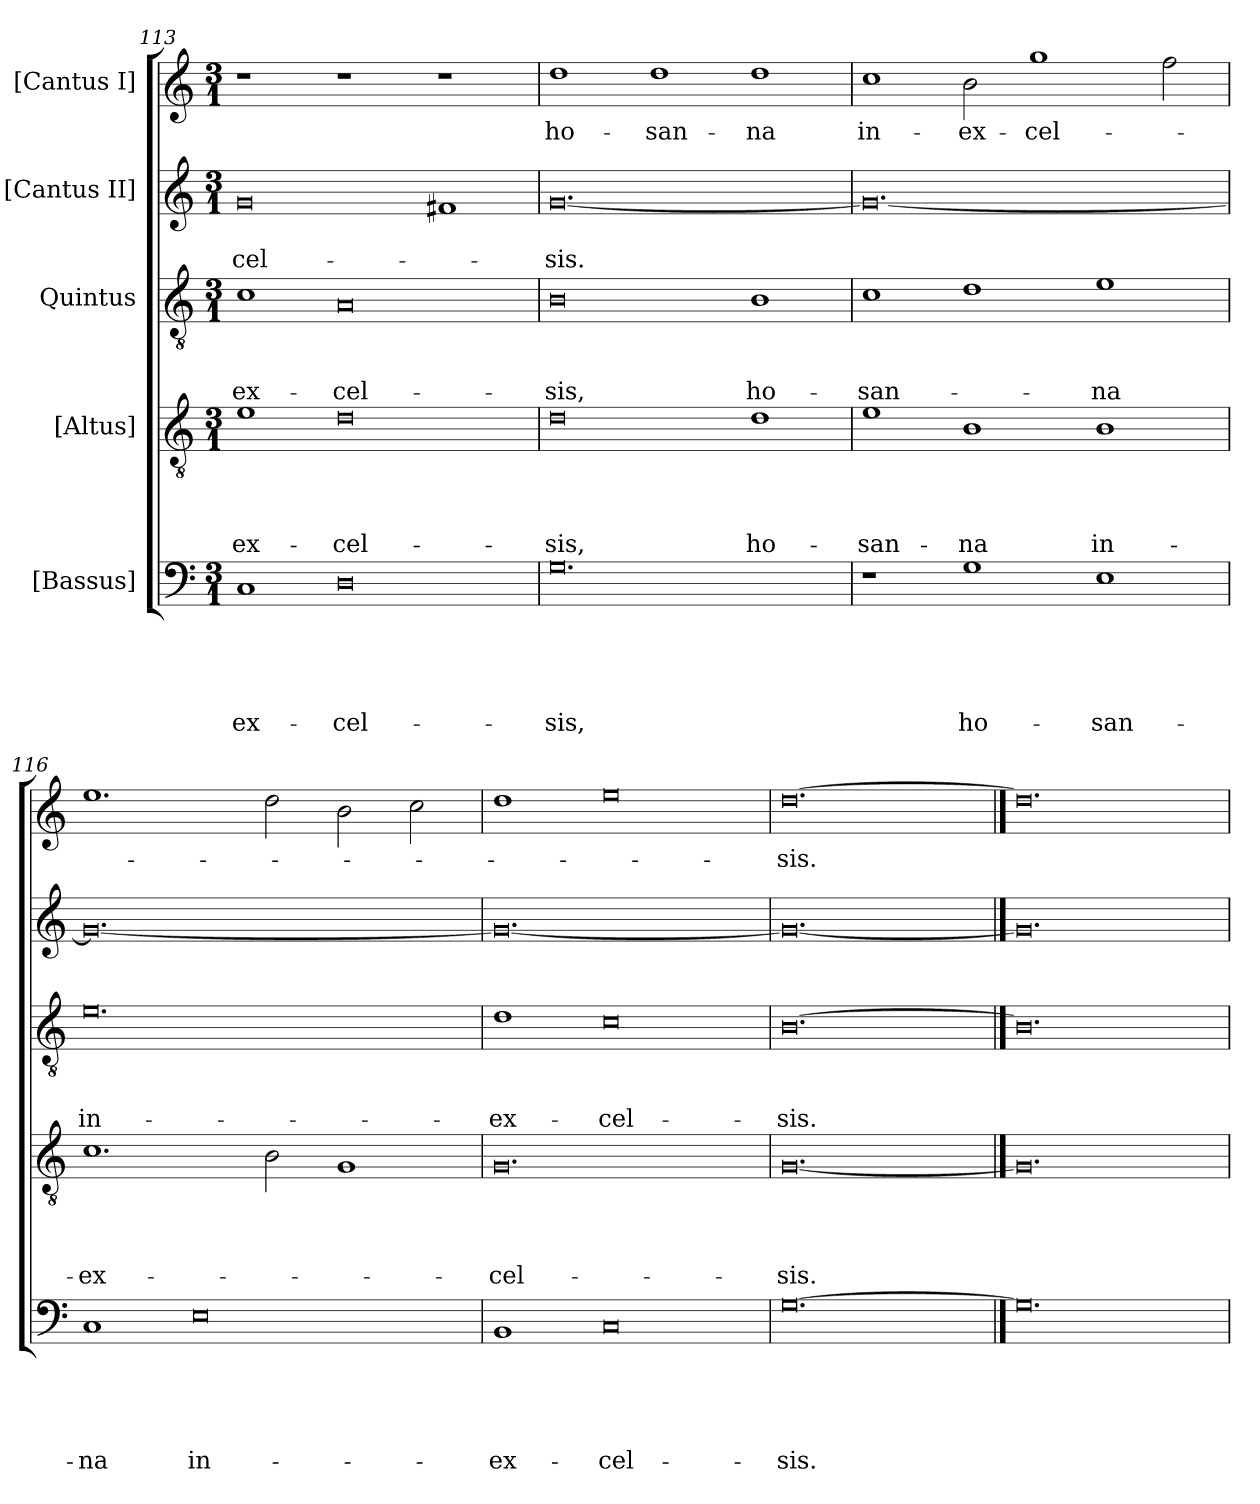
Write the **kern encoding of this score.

**kern	**text	**text	**text	**text	**text	**kern	**text	**text	**text	**text	**kern	**text	**text	**text	**kern	**text	**text	**kern	**text
*part5	*part5	*part5	*part5	*part5	*part5	*part4	*part4	*part4	*part4	*part4	*part3	*part3	*part3	*part3	*part2	*part2	*part2	*part1	*part1
*staff5	*staff5	*staff5	*staff5	*staff5	*staff5	*staff4	*staff4	*staff4	*staff4	*staff4	*staff3	*staff3	*staff3	*staff3	*staff2	*staff2	*staff2	*staff1	*staff1
*I"[Bassus]	*	*	*	*	*	*I"[Altus]	*	*	*	*	*I"Quintus	*	*	*	*I"[Cantus II]	*	*	*I"[Cantus I]	*
*clefF4	*	*	*	*	*	*clefGv2	*	*	*	*	*clefGv2	*	*	*	*clefG2	*	*	*clefG2	*
*k[]	*	*	*	*	*	*k[]	*	*	*	*	*k[]	*	*	*	*k[]	*	*	*k[]	*
*M3/1	*	*	*	*	*	*M3/1	*	*	*	*	*M3/1	*	*	*	*M3/1	*	*	*M3/1	*
=113	=113	=113	=113	=113	=113	=113	=113	=113	=113	=113	=113	=113	=113	=113	=113	=113	=113	=113	=113
1C/	.	.	.	.	ex-	1e\	.	.	.	ex-	1c\	.	.	ex-	0g/	.	-cel-	1r	.
0D\	.	.	.	.	-cel-	0d\	.	.	.	-cel-	0A/	.	.	-cel-	.	.	.	1r	.
.	.	.	.	.	.	.	.	.	.	.	.	.	.	.	1f#X/	.	.	1r	.
=114	=114	=114	=114	=114	=114	=114	=114	=114	=114	=114	=114	=114	=114	=114	=114	=114	=114	=114	=114
0.G\	.	.	.	.	-sis,	0d\	.	.	.	-sis,	0B\	.	.	-sis,	[0.g/	.	-sis.	1dd\	ho-
.	.	.	.	.	.	.	.	.	.	.	.	.	.	.	.	.	.	1dd\	-san-
.	.	.	.	.	.	1d\	.	.	.	ho-	1B\	.	.	ho-	.	.	.	1dd\	-na
=115	=115	=115	=115	=115	=115	=115	=115	=115	=115	=115	=115	=115	=115	=115	=115	=115	=115	=115	=115
1r	.	.	.	.	.	1e\	.	.	.	-san-	1c\	.	.	-san-	0.g/_	.	.	1cc\	in-
1G\	.	.	.	.	ho-	1B\	.	.	.	-na	1d\	.	.	.	.	.	.	2b\	ex-
.	.	.	.	.	.	.	.	.	.	.	.	.	.	.	.	.	.	1gg\	-cel-
1E\	.	.	.	.	-san-	1B\	.	.	.	in-	1e\	.	.	-na	.	.	.	.	.
.	.	.	.	.	.	.	.	.	.	.	.	.	.	.	.	.	.	2ff\	.
=116	=116	=116	=116	=116	=116	=116	=116	=116	=116	=116	=116	=116	=116	=116	=116	=116	=116	=116	=116
1C/	.	.	.	.	-na	1.c\	.	.	.	ex-	0.e\	.	.	in-	0.g/_	.	.	1.ee\	.
0E\	.	.	.	.	in-	.	.	.	.	.	.	.	.	.	.	.	.	.	.
.	.	.	.	.	.	2B\	.	.	.	.	.	.	.	.	.	.	.	2dd\	.
.	.	.	.	.	.	1G/	.	.	.	.	.	.	.	.	.	.	.	2b\	.
.	.	.	.	.	.	.	.	.	.	.	.	.	.	.	.	.	.	2cc\	.
=117	=117	=117	=117	=117	=117	=117	=117	=117	=117	=117	=117	=117	=117	=117	=117	=117	=117	=117	=117
1BB/	.	.	.	.	ex-	0.G/	.	.	.	-cel-	1d\	.	.	ex-	0.g/_	.	.	1dd\	.
0C/	.	.	.	.	-cel-	.	.	.	.	.	0c\	.	.	-cel-	.	.	.	0ee\	.
=118	=118	=118	=118	=118	=118	=118	=118	=118	=118	=118	=118	=118	=118	=118	=118	=118	=118	=118	=118
[0.G\	.	.	.	.	-sis.	[0.G/	.	.	.	-sis.	[0.B\	.	.	-sis.	0.g/_	.	.	[0.dd\	-sis.
==119	==119	==119	==119	==119	==119	==119	==119	==119	==119	==119	==119	==119	==119	==119	==119	==119	==119	==119	==119
0.G\]	.	.	.	.	.	0.G/]	.	.	.	.	0.B\]	.	.	.	0.g/]	.	.	0.dd\]	.
=	=	=	=	=	=	=	=	=	=	=	=	=	=	=	=	=	=	=	=
*-	*-	*-	*-	*-	*-	*-	*-	*-	*-	*-	*-	*-	*-	*-	*-	*-	*-	*-	*-
